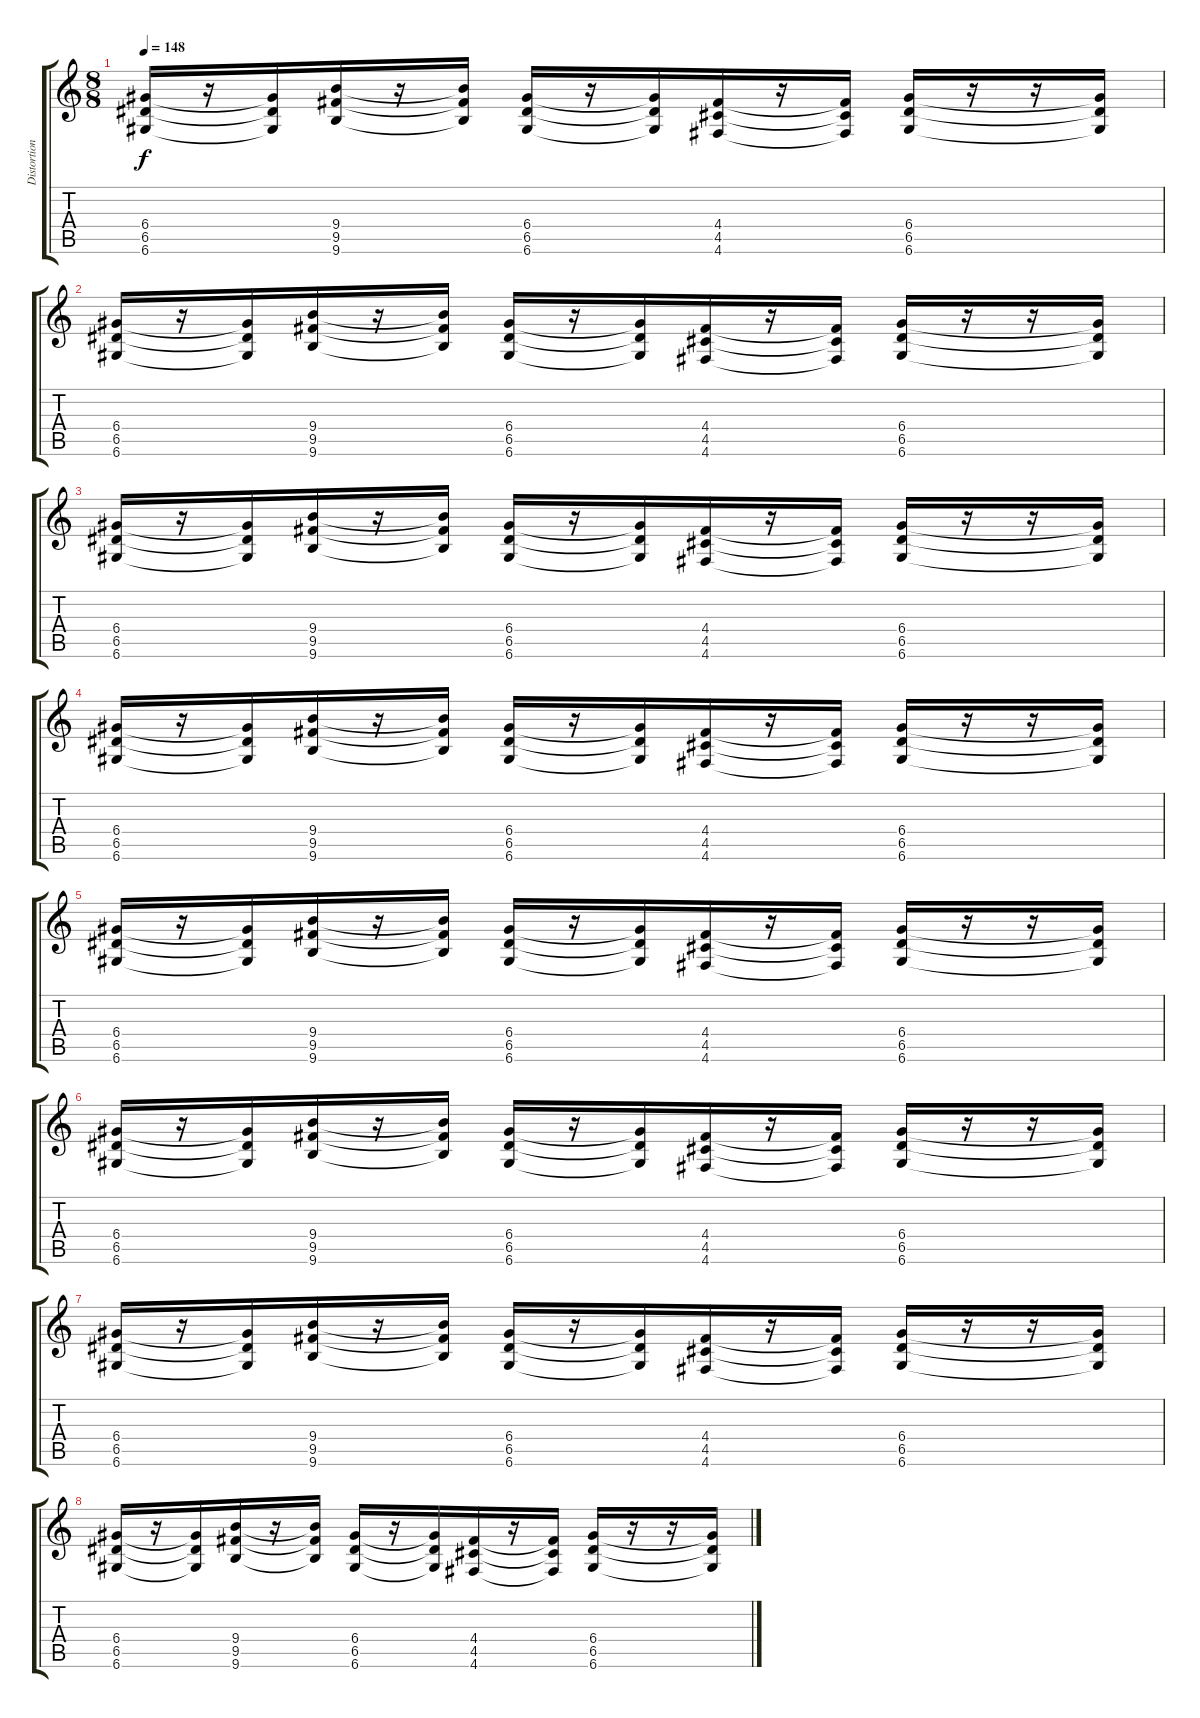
\track ("Distortion 1" "Distortion") {instrument distortionguitar}
\staff {score tabs}
\tuning (E4 B3 G3 D3 A2 D2) {hide}
\ts (8 8)
\tempo 148
\clef g2
\ks c
(6.4 6.5 6.6).16{dy f} r.16 (6.4{t} 6.5{t} 6.6{t}).16 (9.4 9.5 9.6).16 r.16 (9.4{t} 9.5{t} 9.6{t}).16 (6.4 6.5 6.6).16 r.16 (6.4{t} 6.5{t} 6.6{t}).16 (4.4 4.5 4.6).16 r.16 (4.4{t} 4.5{t} 4.6{t}).16 (6.4 6.5 6.6).16 r.16 r.16 (6.4{t} 6.5{t} 6.6{t}).16 |
(6.4 6.5 6.6).16 r.16 (6.4{t} 6.5{t} 6.6{t}).16 (9.4 9.5 9.6).16 r.16 (9.4{t} 9.5{t} 9.6{t}).16 (6.4 6.5 6.6).16 r.16 (6.4{t} 6.5{t} 6.6{t}).16 (4.4 4.5 4.6).16 r.16 (4.4{t} 4.5{t} 4.6{t}).16 (6.4 6.5 6.6).16 r.16 r.16 (6.4{t} 6.5{t} 6.6{t}).16 |
(6.4 6.5 6.6).16 r.16 (6.4{t} 6.5{t} 6.6{t}).16 (9.4 9.5 9.6).16 r.16 (9.4{t} 9.5{t} 9.6{t}).16 (6.4 6.5 6.6).16 r.16 (6.4{t} 6.5{t} 6.6{t}).16 (4.4 4.5 4.6).16 r.16 (4.4{t} 4.5{t} 4.6{t}).16 (6.4 6.5 6.6).16 r.16 r.16 (6.4{t} 6.5{t} 6.6{t}).16 |
(6.4 6.5 6.6).16 r.16 (6.4{t} 6.5{t} 6.6{t}).16 (9.4 9.5 9.6).16 r.16 (9.4{t} 9.5{t} 9.6{t}).16 (6.4 6.5 6.6).16 r.16 (6.4{t} 6.5{t} 6.6{t}).16 (4.4 4.5 4.6).16 r.16 (4.4{t} 4.5{t} 4.6{t}).16 (6.4 6.5 6.6).16 r.16 r.16 (6.4{t} 6.5{t} 6.6{t}).16 |
(6.4 6.5 6.6).16 r.16 (6.4{t} 6.5{t} 6.6{t}).16 (9.4 9.5 9.6).16 r.16 (9.4{t} 9.5{t} 9.6{t}).16 (6.4 6.5 6.6).16 r.16 (6.4{t} 6.5{t} 6.6{t}).16 (4.4 4.5 4.6).16 r.16 (4.4{t} 4.5{t} 4.6{t}).16 (6.4 6.5 6.6).16 r.16 r.16 (6.4{t} 6.5{t} 6.6{t}).16 |
(6.4 6.5 6.6).16 r.16 (6.4{t} 6.5{t} 6.6{t}).16 (9.4 9.5 9.6).16 r.16 (9.4{t} 9.5{t} 9.6{t}).16 (6.4 6.5 6.6).16 r.16 (6.4{t} 6.5{t} 6.6{t}).16 (4.4 4.5 4.6).16 r.16 (4.4{t} 4.5{t} 4.6{t}).16 (6.4 6.5 6.6).16 r.16 r.16 (6.4{t} 6.5{t} 6.6{t}).16 |
(6.4 6.5 6.6).16 r.16 (6.4{t} 6.5{t} 6.6{t}).16 (9.4 9.5 9.6).16 r.16 (9.4{t} 9.5{t} 9.6{t}).16 (6.4 6.5 6.6).16 r.16 (6.4{t} 6.5{t} 6.6{t}).16 (4.4 4.5 4.6).16 r.16 (4.4{t} 4.5{t} 4.6{t}).16 (6.4 6.5 6.6).16 r.16 r.16 (6.4{t} 6.5{t} 6.6{t}).16 |
(6.4 6.5 6.6).16 r.16 (6.4{t} 6.5{t} 6.6{t}).16 (9.4 9.5 9.6).16 r.16 (9.4{t} 9.5{t} 9.6{t}).16 (6.4 6.5 6.6).16 r.16 (6.4{t} 6.5{t} 6.6{t}).16 (4.4 4.5 4.6).16 r.16 (4.4{t} 4.5{t} 4.6{t}).16 (6.4 6.5 6.6).16 r.16 r.16 (6.4{t} 6.5{t} 6.6{t}).16
